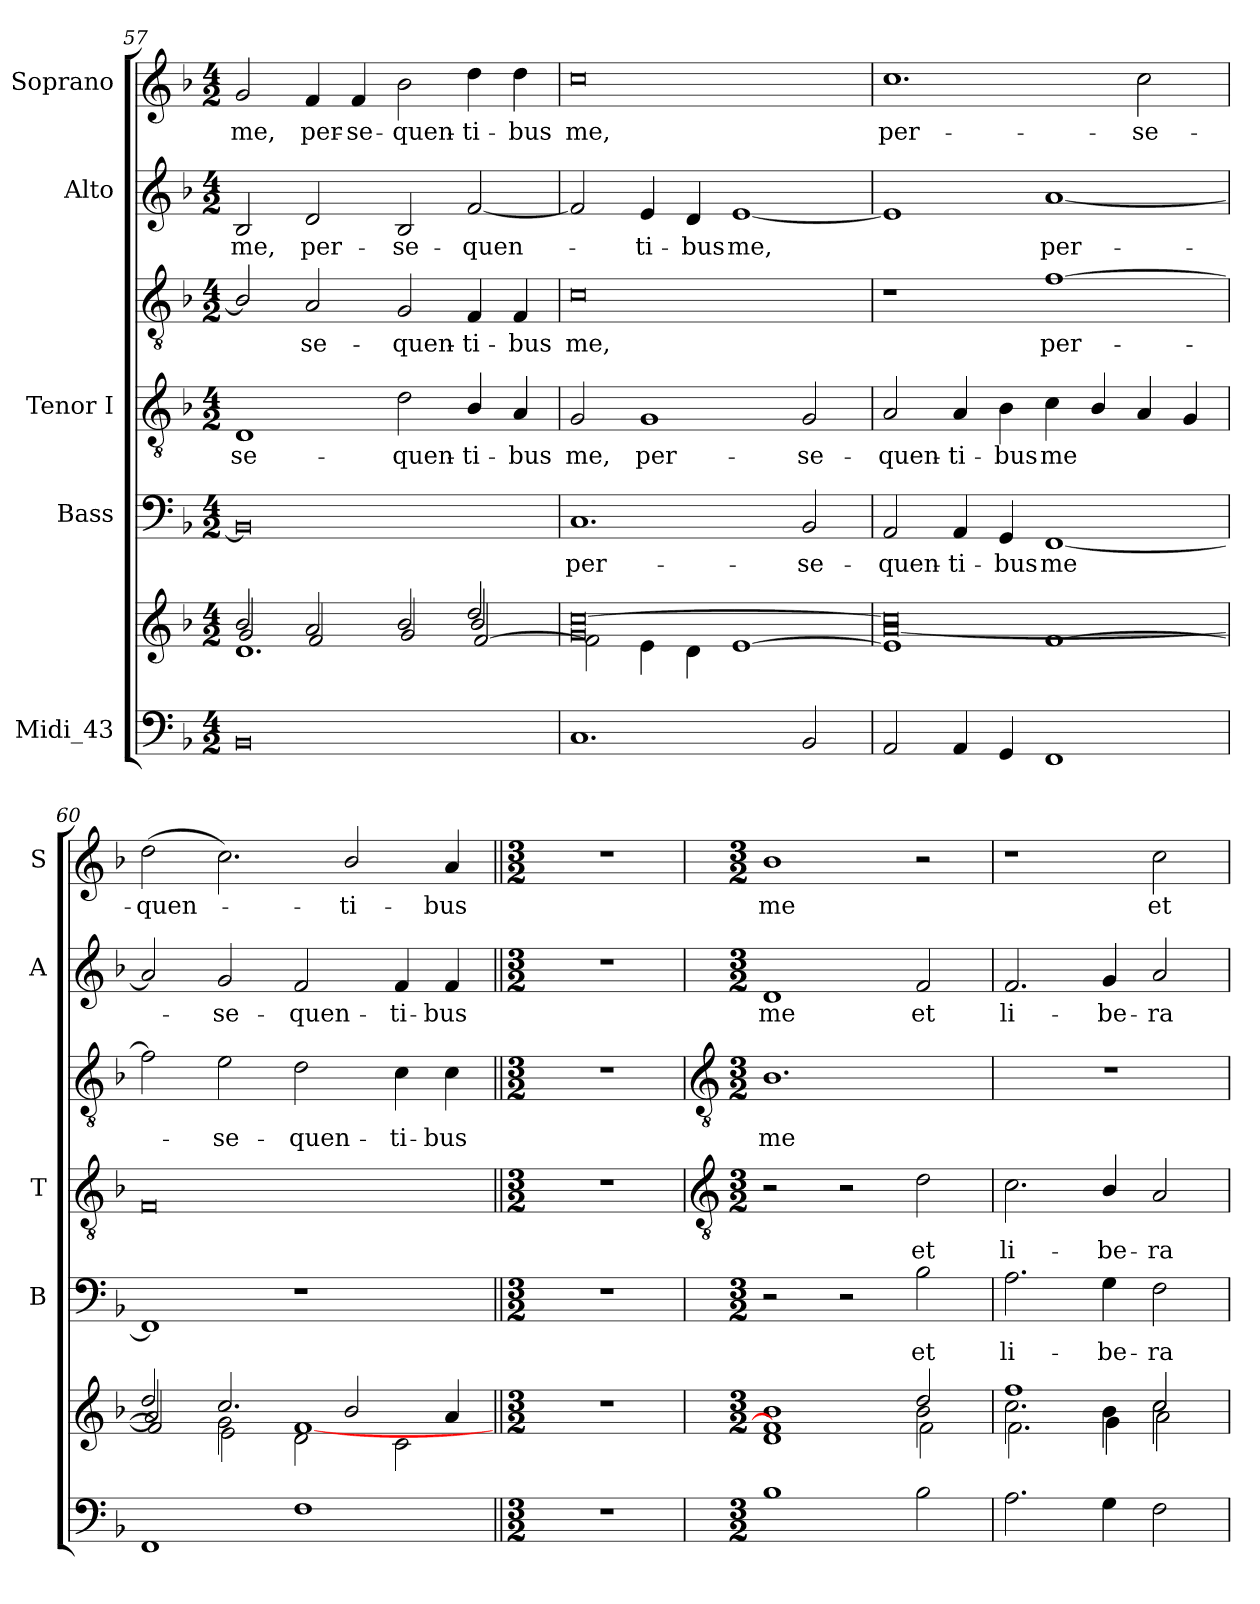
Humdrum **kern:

**kern	**kern	**kern	**text	**kern	**text	**kern	**text	**kern	**text	**kern	**text
*part5	*part5	*part4	*part4	*part3	*part3	*part3	*part3	*part2	*part2	*part1	*part1
*staff7	*staff6	*staff5	*staff5	*staff4	*staff4	*staff3	*staff3	*staff2	*staff2	*staff1	*staff1
*I"Midi_43	*	*I"Bass	*	*I"Tenor I	*	*	*	*I"Alto	*	*I"Soprano	*
*	*	*I'B	*	*I'T	*	*	*	*I'A	*	*I'S	*
*clefF4	*clefG2	*clefF4	*	*clefGv2	*	*clefGv2	*	*clefG2	*	*clefG2	*
*k[b-]	*k[b-]	*k[b-]	*	*k[b-]	*	*k[b-]	*	*k[b-]	*	*k[b-]	*
*F:	*F:	*F:	*	*F:	*	*F:	*	*F:	*	*F:	*
*M4/2	*M4/2	*M4/2	*	*M4/2	*	*M4/2	*	*M4/2	*	*M4/2	*
=57	=57	=57	=57	=57	=57	=57	=57	=57	=57	=57	=57
*	*^	*	*	*	*	*	*	*	*	*	*
*	*	*^	*	*	*	*	*	*	*	*	*	*
!	!	!	!	!	!	!	!LO:LY:b	!	!	!	!LO:LY:b	!	!LO:LY:b
0BB-	2b-/	2g/	1.d\	0BB-]	.	1D	se-	2B-/]	.	2B-	me,	2g	me,
!	!	!	!	!	!	!	!	!	!LO:LY:b	!	!LO:LY:b	!	!LO:LY:b
.	2a/	2f/	.	.	.	.	.	2A	-se-	2d	per-	4f	per-
!	!	!	!	!	!	!	!	!	!	!	!	!	!LO:LY:b
.	.	.	.	.	.	.	.	.	.	.	.	4f	-se-
!	!	!	!	!	!	!	!LO:LY:b	!	!LO:LY:b	!	!LO:LY:b	!	!LO:LY:b
.	2b-/	2g/	.	.	.	2d	-quen-	2G	-quen-	2B-	-se-	2b-	-quen-
!	!	!	!	!	!	!	!LO:LY:b	!	!LO:LY:b	!	!LO:LY:b	!	!LO:LY:b
.	2dd/	2b-/	[2f/	.	.	4B-/	-ti-	4F	-ti-	[2f	-quen-	4dd	-ti-
!	!	!	!	!	!	!	!LO:LY:b	!	!LO:LY:b	!	!	!	!LO:LY:b
.	.	.	.	.	.	4A	-bus	4F	-bus	.	.	4dd	-bus
=58	=58	=58	=58	=58	=58	=58	=58	=58	=58	=58	=58	=58	=58
!	!	!	!	!	!LO:LY:b	!	!LO:LY:b	!	!LO:LY:b	!	!	!	!LO:LY:b
1.C	[0cc/	0g\	2f\]	1.C	per-	2G	me,	0c	me,	2f]	.	0cc	me,
!	!	!	!	!	!	!	!LO:LY:b	!	!	!	!LO:LY:b	!	!
.	.	.	4e\	.	.	1G	per-	.	.	4e	ti-	.	.
!	!	!	!	!	!	!	!	!	!	!	!LO:LY:b	!	!
.	.	.	4d\	.	.	.	.	.	.	4d	-bus	.	.
!	!	!	!	!	!	!	!	!	!	!	!LO:LY:b	!	!
.	.	.	[1e\	.	.	.	.	.	.	[1e	me,	.	.
!	!	!	!	!	!LO:LY:b	!	!LO:LY:b	!	!	!	!	!	!
2BB-	.	.	.	2BB-	-se-	2G	-se-	.	.	.	.	.	.
=59	=59	=59	=59	=59	=59	=59	=59	=59	=59	=59	=59	=59	=59
!	!	!	!	!	!LO:LY:b	!	!LO:LY:b	!	!	!	!	!	!LO:LY:b
2AA	0cc/]	[0a\	1e\]	2AA	-quen-	2A	quen-	1r	.	1e]	.	1.cc	per-
!	!	!	!	!	!LO:LY:b	!	!LO:LY:b	!	!	!	!	!	!
4AA	.	.	.	4AA	-ti-	4A	-ti-	.	.	.	.	.	.
!	!	!	!	!	!LO:LY:b	!	!LO:LY:b	!	!	!	!	!	!
4GG	.	.	.	4GG	-bus	4B-	-bus	.	.	.	.	.	.
!	!	!	!	!	!LO:LY:b	!	!LO:LY:b	!	!LO:LY:b	!	!LO:LY:b	!	!
1FF	.	.	[1f\	[1FF	me	4c	me	[1f	-per-	[1a	per-	.	.
.	.	.	.	.	.	4B-/	.	.	.	.	.	.	.
!	!	!	!	!	!	!	!	!	!	!	!	!	!LO:LY:b
.	.	.	.	.	.	4A	.	.	.	.	.	2cc	-se-
.	.	.	.	.	.	4G	.	.	.	.	.	.	.
=60	=60	=60	=60	=60	=60	=60	=60	=60	=60	=60	=60	=60	=60
!	!	!	!	!	!	!	!	!	!	!	!	!	!LO:LY:b
1FF	2dd/	2a/]	2f/]	1FF]	.	0F	.	2f]	.	2a]	.	(>2dd	-quen-
!	!	!	!	!	!	!	!	!	!LO:LY:b	!	!LO:LY:b	!	!
.	2.cc/	2g\	2e\	.	.	.	.	2e	se-	2g	se-	2.cc)	.
!	!	!	!	!	!	!	!	!	!LO:LY:b	!	!LO:LY:b	!	!
1F	.	[1f\	2d\	1r	.	.	.	2d	-quen-	2f	-quen-	.	.
!	!	!	!	!	!	!	!	!	!	!	!	!	!LO:LY:b
.	2b-/	.	.	.	.	.	.	.	.	.	.	2b-/	ti-
!	!	!	!	!	!	!	!	!	!LO:LY:b	!	!LO:LY:b	!	!
.	.	.	2c\	.	.	.	.	4c	-ti-	4f	-ti-	.	.
!	!	!	!	!	!	!	!	!	!LO:LY:b	!	!LO:LY:b	!	!LO:LY:b
.	4a/	.	.	.	.	.	.	4c	-bus	4f	-bus	4a	-bus
*	*v	*v	*v	*	*	*	*	*	*	*	*	*	*
=61||	=61||	=61||	=61||	=61||	=61||	=61||	=61||	=61||	=61||	=61||	=61||
*M3/2	*M3/2	*M3/2	*	*M3/2	*	*M3/2	*	*M3/2	*	*M3/2	*
1.r	1.r	1.r	.	1.r	.	1.r	.	1.r	.	1.r	.
!!LO:LB:g=z
=62	=62	=62	=62	=62	=62	=62	=62	=62	=62	=62	=62
*	*	*	*	*clefGv2	*	*clefGv2	*	*	*	*	*
*M3/2	*M3/2	*M3/2	*	*M3/2	*	*M3/2	*	*M3/2	*	*M3/2	*
*	*^	*	*	*	*	*	*	*	*	*	*
*	*	*^	*	*	*	*	*	*	*	*	*	*
!	!	!	!	!	!	!	!	!	!LO:LY:b	!	!LO:LY:b	!	!LO:LY:b
1B-	1b-/	1f\]	1d\	2r	.	2r	.	1.B-	me	1d	me	1b-	me
.	.	.	.	2r	.	2r	.	.	.	.	.	.	.
!	!	!	!	!	!LO:LY:b	!	!LO:LY:b	!	!	!	!LO:LY:b	!	!
2B-	2dd/	2b-\	2f\	2B-	et	2d	et	.	.	2f	et	2r	.
=63	=63	=63	=63	=63	=63	=63	=63	=63	=63	=63	=63	=63	=63
!	!	!	!	!	!LO:LY:b	!	!LO:LY:b	!LO:N:vis=1	!	!	!LO:LY:b	!	!
2.A	1ff/	2.cc\	2.f\	2.A	li-	2.c	li-	1.r	.	2.f	li-	1r	.
!	!	!	!	!	!LO:LY:b	!	!LO:LY:b	!	!	!	!LO:LY:b	!	!
4G	.	4b-\	4g\	4G	-be-	4B-/	-be-	.	.	4g	-be-	.	.
!	!	!	!	!	!LO:LY:b	!	!LO:LY:b	!	!	!	!LO:LY:b	!	!LO:LY:b
2F	2cc/	2cc\	2a\	2F	-ra	2A	-ra	.	.	2a	-ra	2cc	et
*	*v	*v	*v	*	*	*	*	*	*	*	*	*	*
=	=	=	=	=	=	=	=	=	=	=	=
*-	*-	*-	*-	*-	*-	*-	*-	*-	*-	*-	*-
